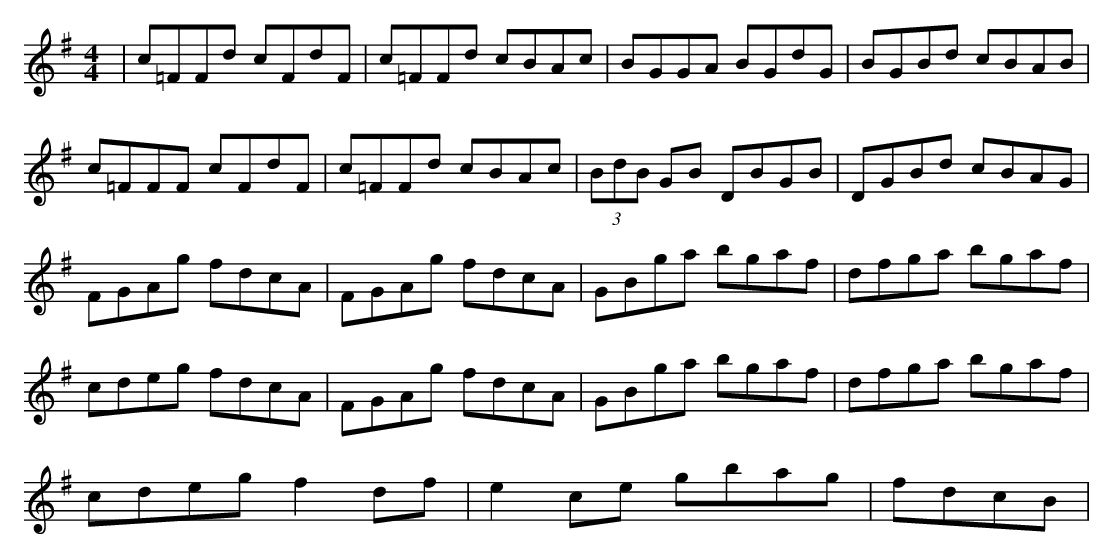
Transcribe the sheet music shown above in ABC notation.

X:1
M:4/4
K:G
|c=FFd cFdF|c=FFd cBAc|BGGA BGdG|BGBd cBAB|
c=FFF cFdF|c=FFd cBAc|(3BdB GB DBGB|DGBd cBAG|
FGAg fdcA|FGAg fdcA|GBga bgaf|dfga bgaf|
cdeg fdcA|FGAg fdcA|GBga bgaf|dfga bgaf|
cdeg f2 df|e2 ce gbag|fdcB|
